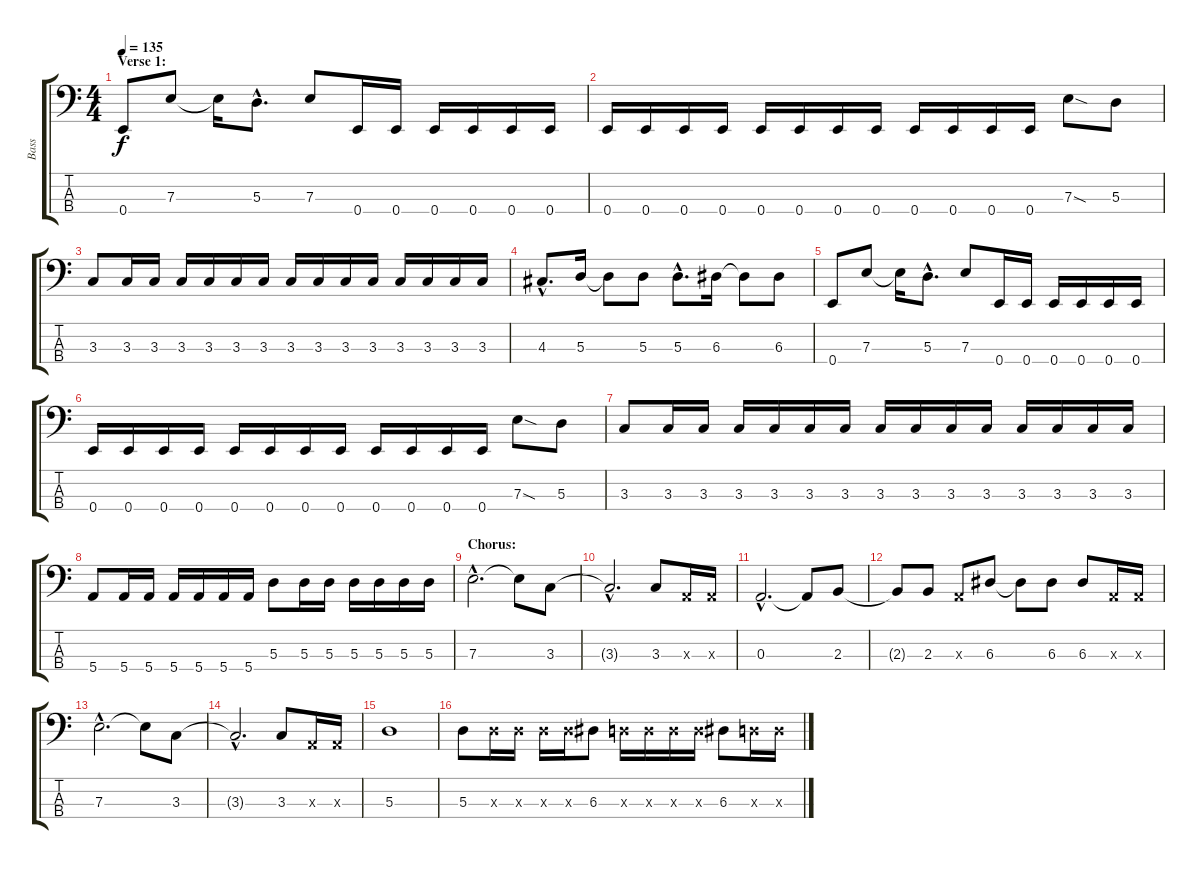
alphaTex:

\track ("Bass" "Bass") {instrument electricbasspick}
\staff {score tabs}
\tuning (G2 D2 A1 E1) {hide}
\ts (4 4)
\section ("" "Verse 1:")
\tempo 135
\clef f4
\ks c
0.4.8{dy f} 7.3.8 7.3{t}.16 5.3{hac}.8{d} 7.3.8 0.4.16 0.4.16 0.4.16 0.4.16 0.4.16 0.4.16 |
0.4.16 0.4.16 0.4.16 0.4.16 0.4.16 0.4.16 0.4.16 0.4.16 0.4.16 0.4.16 0.4.16 0.4.16 7.3{sod}.8 5.3.8 |
3.3.8 3.3.16 3.3.16 3.3.16 3.3.16 3.3.16 3.3.16 3.3.16 3.3.16 3.3.16 3.3.16 3.3.16 3.3.16 3.3.16 3.3.16 |
4.3{hac}.8{d} 5.3.16 5.3{t}.8 5.3.8 5.3{hac}.8{d} 6.3.16 6.3{t}.8 6.3.8 |
0.4.8 7.3.8 7.3{t}.16 5.3{hac}.8{d} 7.3.8 0.4.16 0.4.16 0.4.16 0.4.16 0.4.16 0.4.16 |
0.4.16 0.4.16 0.4.16 0.4.16 0.4.16 0.4.16 0.4.16 0.4.16 0.4.16 0.4.16 0.4.16 0.4.16 7.3{sod}.8 5.3.8 |
3.3.8 3.3.16 3.3.16 3.3.16 3.3.16 3.3.16 3.3.16 3.3.16 3.3.16 3.3.16 3.3.16 3.3.16 3.3.16 3.3.16 3.3.16 |
5.4.8 5.4.16 5.4.16 5.4.16 5.4.16 5.4.16 5.4.16 5.3.8 5.3.16 5.3.16 5.3.16 5.3.16 5.3.16 5.3.16 |
\section ("" "Chorus:")
7.3{hac}.2{d} 7.3{t}.8 3.3.8 |
3.3{hac t}.2{d} 3.3.8 0.3{x}.16 0.3{x}.16 |
0.3{hac}.2{d} 0.3{t}.8 2.3.8 |
2.3{t}.8 2.3.8 0.3{x}.8 6.3.8 6.3{t}.8 6.3.8 6.3.8 0.3{x}.16 0.3{x}.16 |
7.3{hac}.2{d} 7.3{t}.8 3.3.8 |
3.3{hac t}.2{d} 3.3.8 0.3{x}.16 0.3{x}.16 |
5.3.1 |
5.3.8 5.3{x}.16 5.3{x}.16 5.3{x}.16 5.3{x}.16 6.3.8 5.3{x}.16 5.3{x}.16 5.3{x}.16 5.3{x}.16 6.3.8 5.3{x}.16 5.3{x}.16
